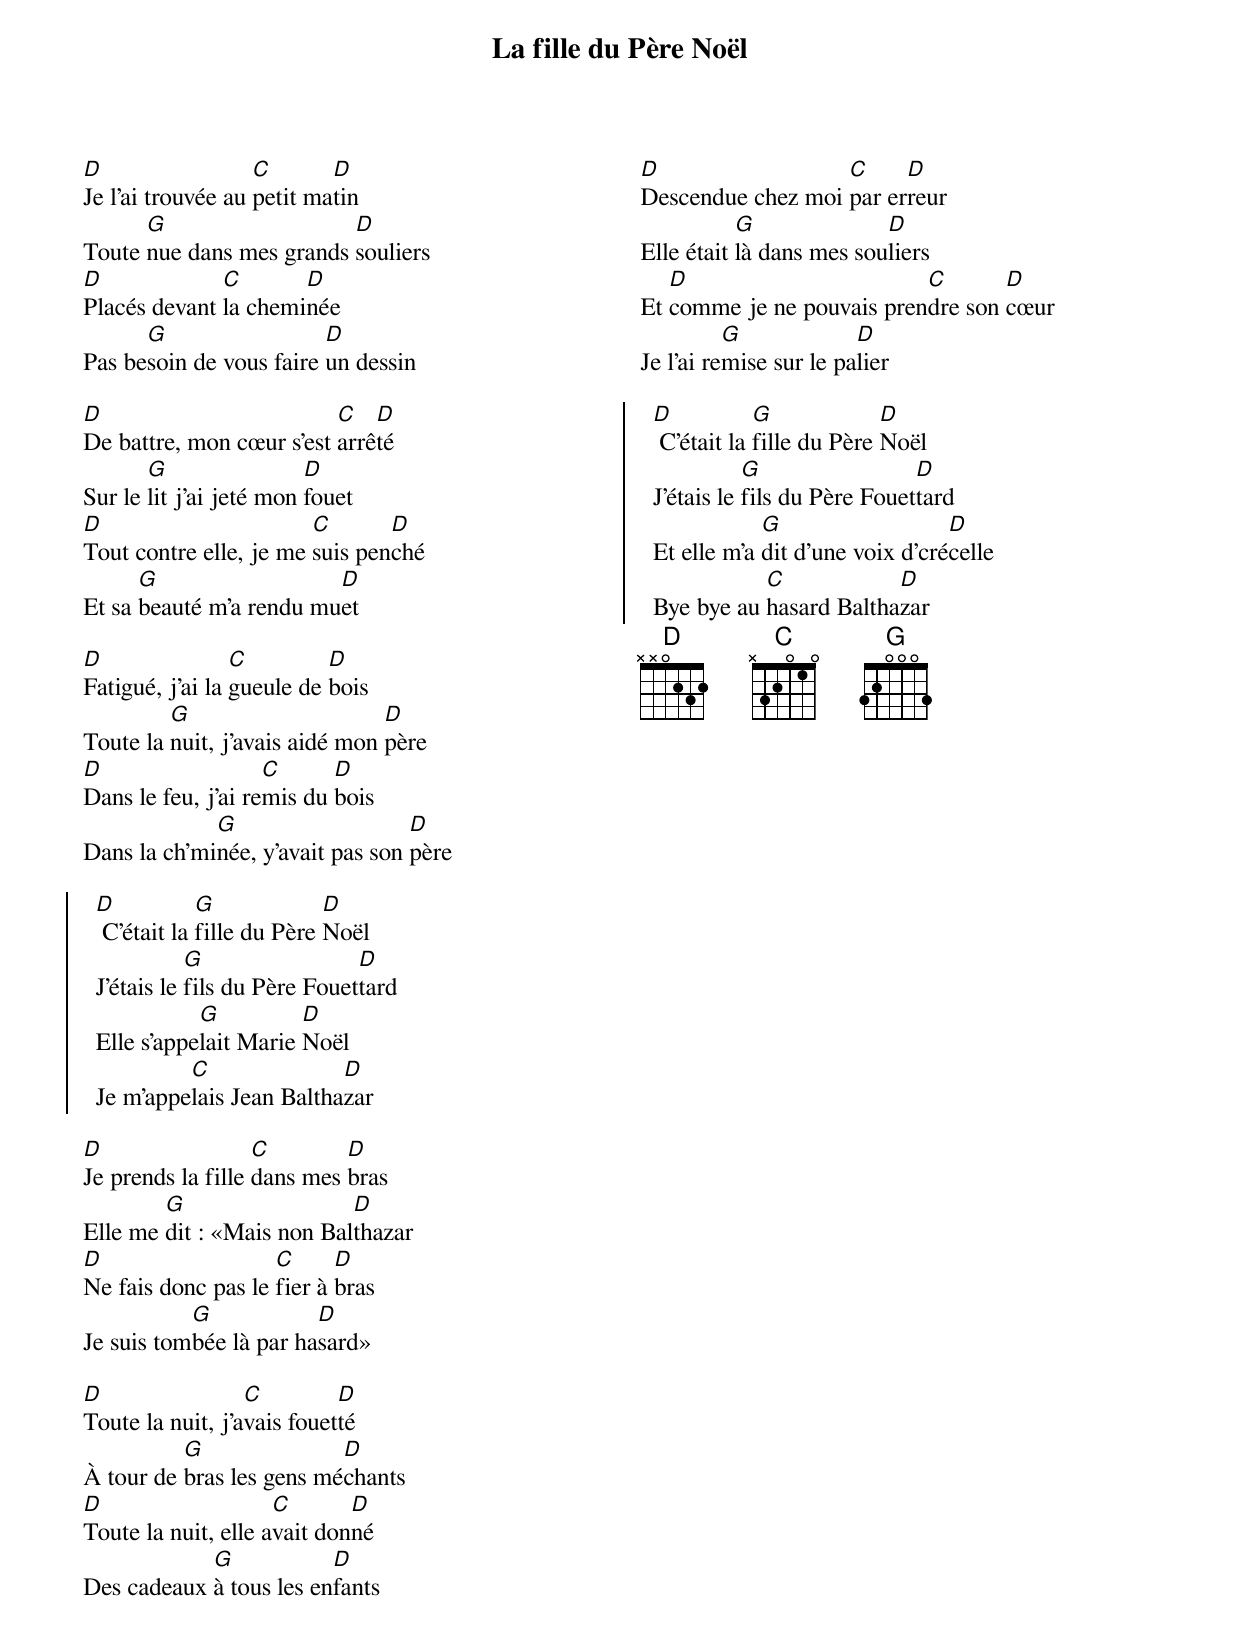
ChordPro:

{title: La fille du Père Noël}
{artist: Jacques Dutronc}
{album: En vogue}
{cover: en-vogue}
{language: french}
{columns: 2}
{define: D frets X X 0 2 3 2}
{define: C frets X 3 2 0 1 0}
{define: G frets 3 2 0 0 0 3}

[D]Je l'ai trouvée au [C]petit ma[D]tin
Toute [G]nue dans mes grands [D]souliers
[D]Placés devant [C]la chemi[D]née
Pas be[G]soin de vous faire [D]un dessin

[D]De battre, mon cœur s'est [C]arrê[D]té
Sur le [G]lit j'ai jeté mon [D]fouet
[D]Tout contre elle, je me [C]suis pen[D]ché
Et sa [G]beauté m'a rendu mu[D]et

[D]Fatigué, j'ai la [C]gueule de [D]bois
Toute la [G]nuit, j'avais aidé mon [D]père
[D]Dans le feu, j'ai re[C]mis du [D]bois
Dans la ch'mi[G]née, y'avait pas son [D]père

{start_of_chorus}
  [D] C'était la [G]fille du Père [D]Noël
  J'étais le [G]fils du Père Fouet[D]tard
  Elle s'appe[G]lait Marie [D]Noël
  Je m'appe[C]lais Jean Baltha[D]zar
{end_of_chorus}

[D]Je prends la fille [C]dans mes [D]bras
Elle me [G]dit : «Mais non Bal[D]thazar
[D]Ne fais donc pas le [C]fier à [D]bras
Je suis tom[G]bée là par ha[D]sard»

[D]Toute la nuit, j'a[C]vais fouet[D]té
À tour de [G]bras les gens mé[D]chants
[D]Toute la nuit, elle a[C]vait don[D]né
Des cadeaux [G]à tous les en[D]fants

[D]Descendue chez moi [C]par er[D]reur
Elle était [G]là dans mes sou[D]liers
Et [D]comme je ne pouvais pren[C]dre son [D]cœur
Je l'ai re[G]mise sur le pa[D]lier

{start_of_chorus}
  [D] C'était la [G]fille du Père [D]Noël
  J'étais le [G]fils du Père Fouet[D]tard
  Et elle m'a [G]dit d'une voix d'cré[D]celle
  Bye bye au [C]hasard Baltha[D]zar
{end_of_chorus}
